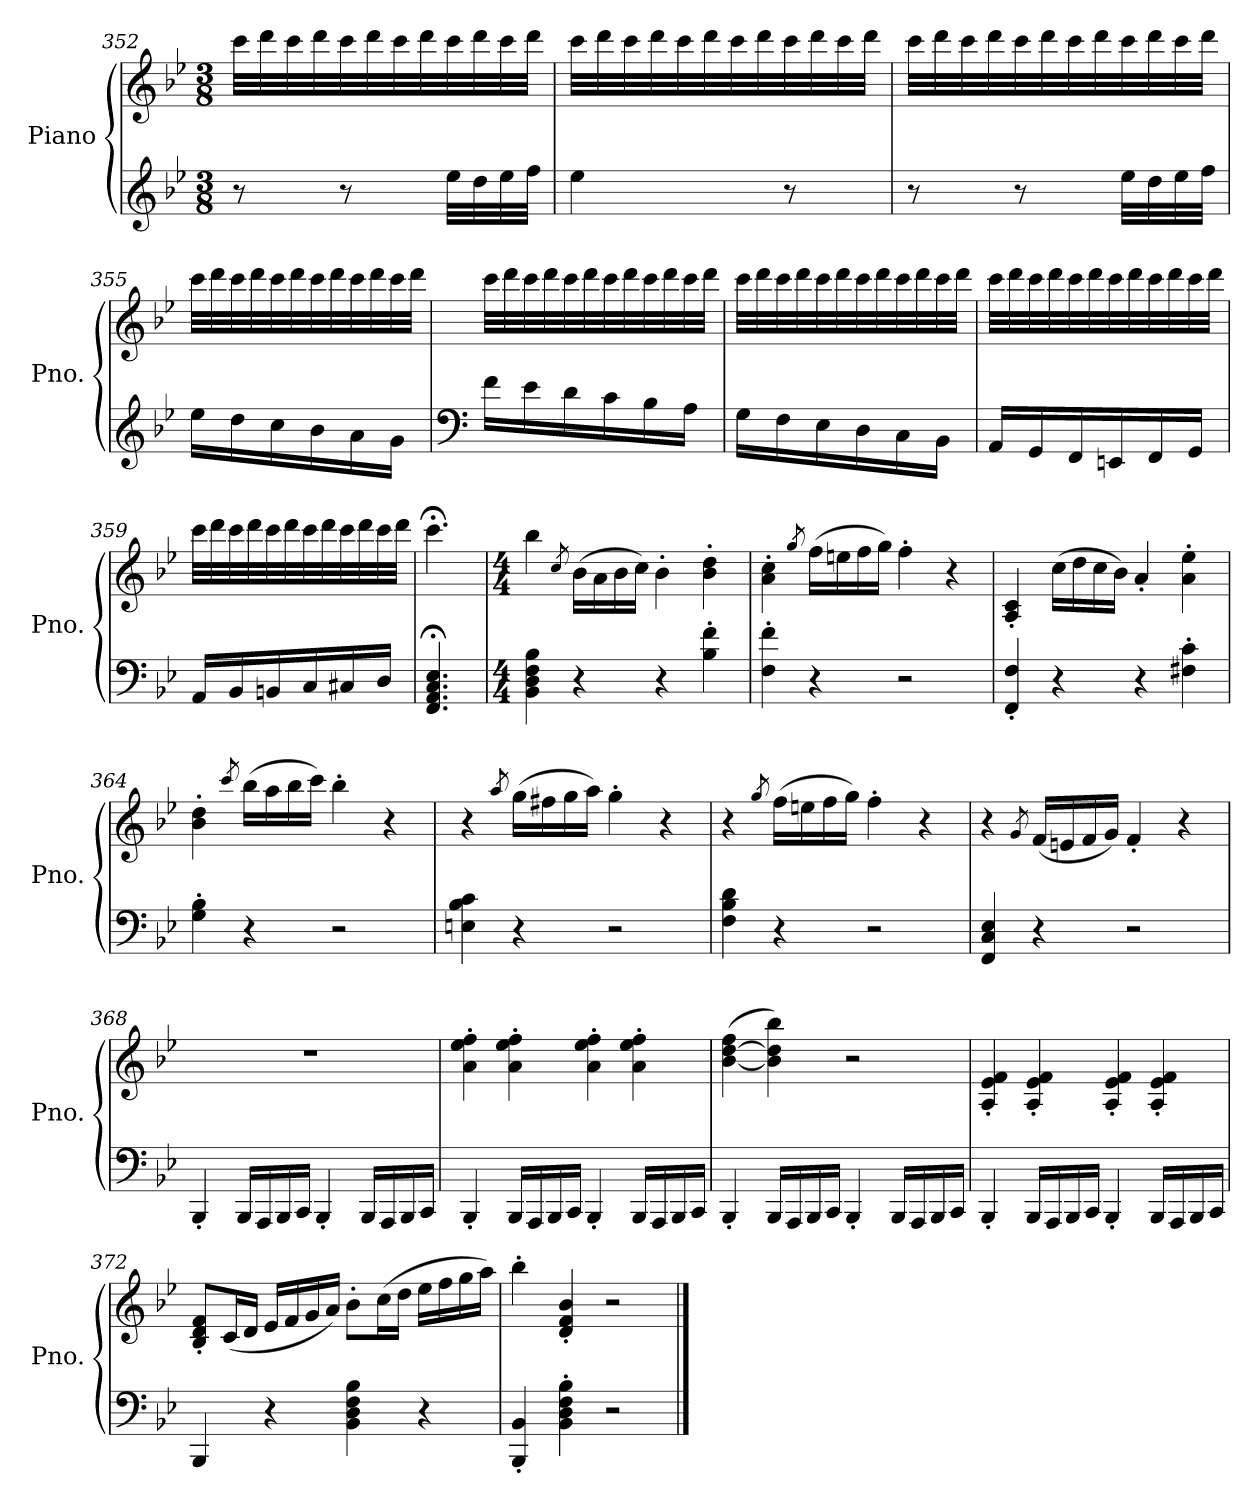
**kern	**kern
*part1	*part1
*staff2	*staff1
*I"Piano	*
*I'Pno.	*
!!LO:LB:g=z
*clefG2	*clefG2
*k[b-e-]	*k[b-e-]
*B-:	*B-:
*M3/8	*M3/8
=352	=352
8r	32ccc\LLL
.	32ddd\
.	32ccc\
.	32ddd\
8r	32ccc\
.	32ddd\
.	32ccc\
.	32ddd\
32ee-\LLL	32ccc\
32dd\	32ddd\
32ee-\	32ccc\
32ff\JJJ	32ddd\JJJ
=353	=353
4ee-\	32ccc\LLL
.	32ddd\
.	32ccc\
.	32ddd\
.	32ccc\
.	32ddd\
.	32ccc\
.	32ddd\
8r	32ccc\
.	32ddd\
.	32ccc\
.	32ddd\JJJ
=354	=354
8r	32ccc\LLL
.	32ddd\
.	32ccc\
.	32ddd\
8r	32ccc\
.	32ddd\
.	32ccc\
.	32ddd\
32ee-\LLL	32ccc\
32dd\	32ddd\
32ee-\	32ccc\
32ff\JJJ	32ddd\JJJ
!!LO:PB:g=z
=355	=355
16ee-\LL	32ccc\LLL
.	32ddd\
16dd\	32ccc\
.	32ddd\
16cc\	32ccc\
.	32ddd\
16b-\	32ccc\
.	32ddd\
16a\	32ccc\
.	32ddd\
16g\JJ	32ccc\
.	32ddd\JJJ
=356	=356
*clefF4	*
16f\LL	32ccc\LLL
.	32ddd\
16e-\	32ccc\
.	32ddd\
16d\	32ccc\
.	32ddd\
16c\	32ccc\
.	32ddd\
16B-\	32ccc\
.	32ddd\
16A\JJ	32ccc\
.	32ddd\JJJ
=357	=357
16G\LL	32ccc\LLL
.	32ddd\
16F\	32ccc\
.	32ddd\
16E-\	32ccc\
.	32ddd\
16D\	32ccc\
.	32ddd\
16C\	32ccc\
.	32ddd\
16BB-\JJ	32ccc\
.	32ddd\JJJ
!!LO:LB:g=z
=358	=358
16AA/LL	32ccc\LLL
.	32ddd\
16GG/	32ccc\
.	32ddd\
16FF/	32ccc\
.	32ddd\
16EEn/	32ccc\
.	32ddd\
16FF/	32ccc\
.	32ddd\
16GG/JJ	32ccc\
.	32ddd\JJJ
=359	=359
16AA/LL	32ccc\LLL
.	32ddd\
16BB-/	32ccc\
.	32ddd\
16BBn/	32ccc\
.	32ddd\
16C/	32ccc\
.	32ddd\
16C#X/	32ccc\
.	32ddd\
16D/JJ	32ccc\
.	32ddd\JJJ
=360	=360
4.FF/;< 4.AA/;< 4.C/;< 4.E-/;<	4.ccc;<\
=361	=361
*M4/4	*M4/4
4BB-\ 4D\ 4F\ 4B-\	4bb-\
.	8qcc/
4r	(>16b-\LL
.	16a\
.	16b-\
.	16cc\JJ)
4r	4b-'\
4B-\' 4f\'	4b-\' 4dd\'
!!LO:LB:g=z
=362	=362
4F\' 4f\'	4a\' 4cc\'
.	8qgg/
4r	(>16ff\LL
.	16een\
.	16ff\
.	16gg\JJ)
2r	4ff'\
.	4r
=363	=363
4FF/' 4F/'	4A/' 4c/'
4r	(>16cc\LL
.	16dd\
.	16cc\
.	16b-\JJ)
4r	4a'/
4F#X\' 4c\'	4a\' 4ee-\'
=364	=364
4G\' 4B-\'	4b-\' 4dd\'
.	8qccc/
4r	(>16bb-\LL
.	16aa\
.	16bb-\
.	16ccc\JJ)
2r	4bb-'\
.	4r
=365	=365
4En\ 4B-\ 4c\	4r
.	8qaa/
4r	(>16gg\LL
.	16ff#X\
.	16gg\
.	16aa\JJ)
2r	4gg'\
.	4r
=366	=366
4F\ 4B-\ 4d\	4r
.	8qgg/
4r	(>16ff\LL
.	16een\
.	16ff\
.	16gg\JJ)
2r	4ff'\
.	4r
!!LO:LB:g=z
=367	=367
4FF/ 4C/ 4E-/	4r
.	8qg/
4r	(<16f/LL
.	16en/
.	16f/
.	16g/JJ)
2r	4f'/
.	4r
=368	=368
4BBB-'/	1r
16BBB-/LL	.
16AAA/	.
16BBB-/	.
16CC/JJ	.
4BBB-'/	.
16BBB-/LL	.
16AAA/	.
16BBB-/	.
16CC/JJ	.
=369	=369
4BBB-'/	4a\' 4ee-\' 4ff\'
16BBB-/LL	4a\' 4ee-\' 4ff\'
16AAA/	.
16BBB-/	.
16CC/JJ	.
4BBB-'/	4a\' 4ee-\' 4ff\'
16BBB-/LL	4a\' 4ee-\' 4ff\'
16AAA/	.
16BBB-/	.
16CC/JJ	.
!!LO:LB:g=z
=370	=370
4BBB-'/	(<[4b-\ [4dd\ 4ff\
16BBB-/LL	4b-\] 4dd\] 4bb-\)
16AAA/	.
16BBB-/	.
16CC/JJ	.
4BBB-'/	2r
16BBB-/LL	.
16AAA/	.
16BBB-/	.
16CC/JJ	.
=371	=371
4BBB-'/	4A/' 4e-/' 4f/'
16BBB-/LL	4A/' 4e-/' 4f/'
16AAA/	.
16BBB-/	.
16CC/JJ	.
4BBB-'/	4A/' 4e-/' 4f/'
16BBB-/LL	4A/' 4e-/' 4f/'
16AAA/	.
16BBB-/	.
16CC/JJ	.
=372	=372
4BBB-/	8B-/' 8d/' 8f/'L
.	(<16c/L
.	16d/JJ
4r	16e-/LL
.	16f/
.	16g/
.	16a/JJ)
4BB-\ 4D\ 4F\ 4B-\	8b-'\L
.	(>16cc\L
.	16dd\JJ
4r	16ee-\LL
.	16ff\
.	16gg\
.	16aa\JJ)
!!LO:LB:g=z
=373	=373
4BBB-/' 4BB-/'	4bb-'\
4BB-\' 4D\' 4F\' 4B-\'	4d/' 4f/' 4b-/'
2r	2r
==	==
*-	*-
